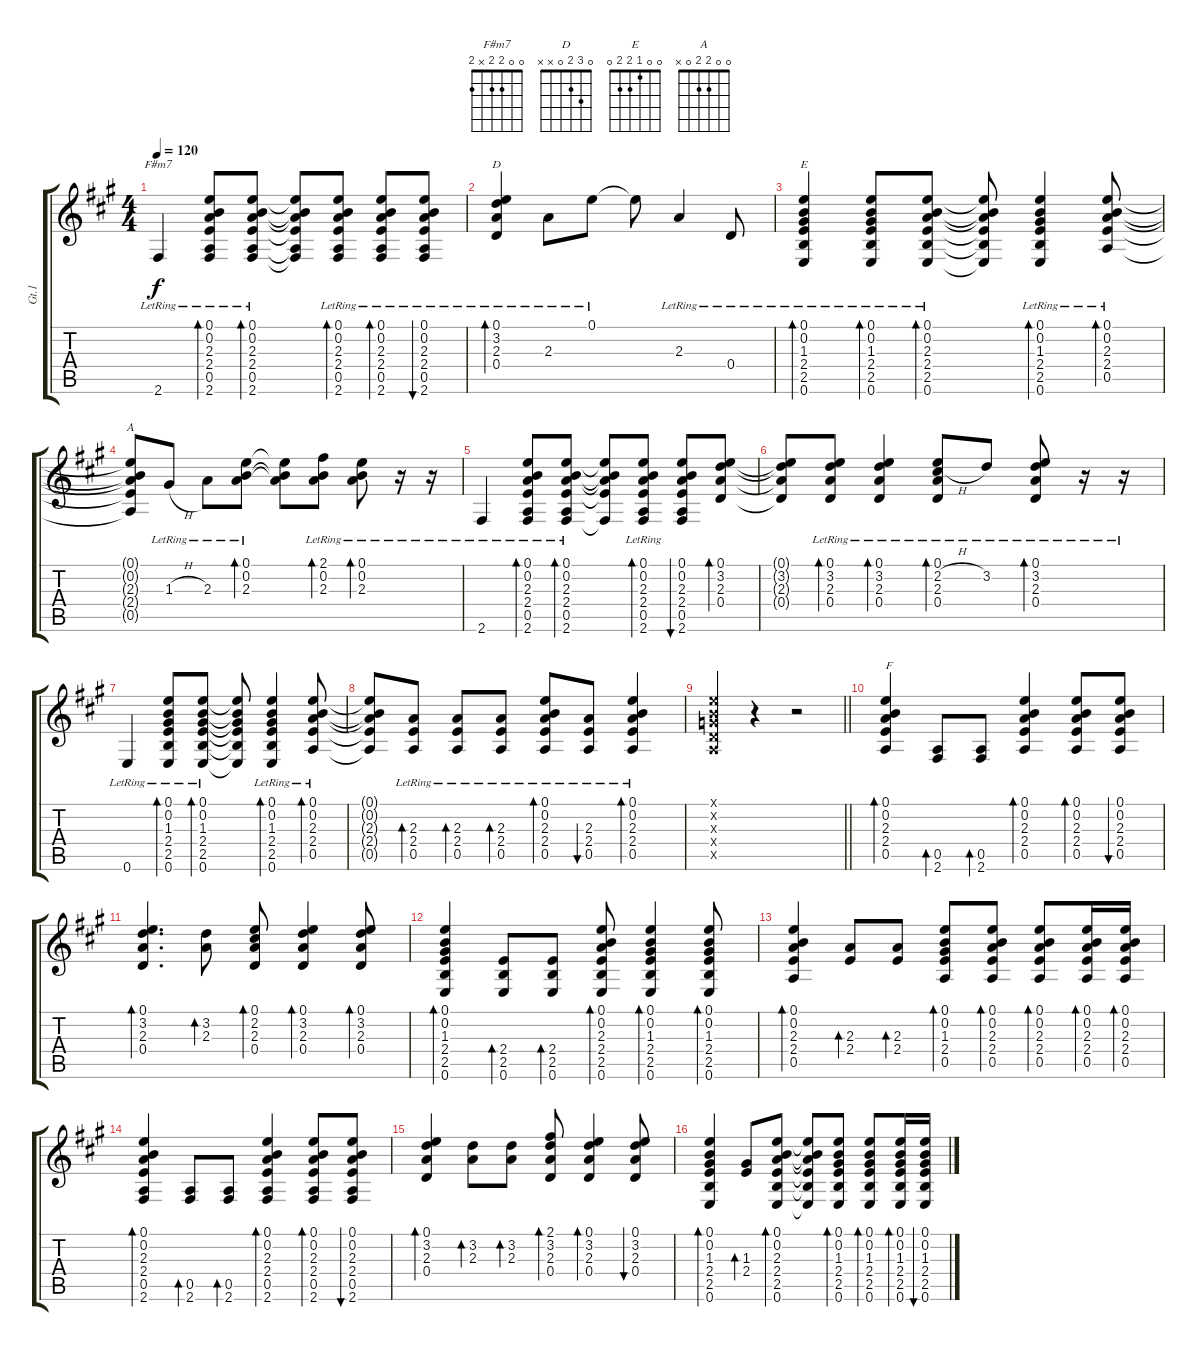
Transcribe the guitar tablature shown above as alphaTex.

\track ("Gt.1" "Gt.1") {instrument acousticguitarsteel}
\staff {score tabs}
\tuning (E4 B3 G3 D3 A2 E2) {hide}
\chord ("F#m7" 0 0 2 2 x 2)
\chord ("D" 0 3 2 0 x x)
\chord ("E" 0 0 1 2 2 0)
\chord ("A" 0 0 2 2 0 x)
\ts (4 4)
\tempo 120
\clef g2
\ks a
2.6{lr}.4{ch "F#m7" dy f} (0.1{lr} 0.2{lr} 2.3{lr} 2.4{lr} 0.5 2.6{lr}).8{bd 60} (0.1{lr} 0.2{lr} 2.3{lr} 2.4{lr} 0.5 2.6{lr}).8{bd 60} (0.1{t} 0.2{t} 2.3{t} 2.4{t} 0.5{t} 2.6{t}).8 (0.1{lr} 0.2{lr} 2.3{lr} 2.4{lr} 0.5 2.6{lr}).8{bd 60} (0.1{lr} 0.2{lr} 2.3{lr} 2.4{lr} 0.5 2.6{lr}).8{bd 60} (0.1{lr} 0.2{lr} 2.3{lr} 2.4{lr} 0.5 2.6{lr}).8{bu 60} |
(0.1{lr} 3.2{lr} 2.3{lr} 0.4{lr}).4{bd 60 ch "D"} 2.3{lr}.8 0.1{lr}.8 0.1{t}.8 2.3{lr}.4 0.4{lr}.8 |
(0.1{lr} 0.2{lr} 1.3{lr} 2.4{lr} 2.5{lr} 0.6{lr}).4{bd 60 ch "E"} (0.1{lr} 0.2{lr} 1.3{lr} 2.4{lr} 2.5{lr} 0.6{lr}).8{bd 60} (0.1{lr} 0.2{lr} 2.3{lr} 2.4{lr} 2.5{lr} 0.6{lr}).8{bd 60} (0.1{t} 0.2{t} 2.3{t} 2.4{t} 2.5{t} 0.6{t}).8 (0.1{lr} 0.2{lr} 1.3{lr} 2.4{lr} 2.5{lr} 0.6{lr}).4{bd 60} (0.1{lr} 0.2{lr} 2.3{lr} 2.4{lr} 0.5{lr}).8{bd 60} |
(0.1{t} 0.2{t} 2.3{t} 2.4{t} 0.5{t}).8{ch "A"} 1.3{h lr}.8 2.3{lr}.8 (0.1{lr} 0.2{lr} 2.3{lr}).8{bd 60} (0.1{t} 0.2{t} 2.3{t}).8 (2.1{lr} 0.2{lr} 2.3{lr}).8{bd 60} (0.1{lr} 0.2{lr} 2.3{lr}).8{bd 60} r.16 r.16 |
2.6{lr}.4 (0.1{lr} 0.2{lr} 2.3{lr} 2.4{lr} 0.5 2.6{lr}).8{bd 60} (0.1{lr} 0.2{lr} 2.3{lr} 2.4{lr} 0.5 2.6{lr}).8{bd 60} (0.1{t} 0.2{t} 2.3{t} 2.4{t} 2.6{t}).8 (0.1{lr} 0.2{lr} 2.3{lr} 2.4{lr} 0.5 2.6{lr}).8{bd 60} (0.1 0.2 2.3 2.4 0.5 2.6).8{bu 60} (0.1 3.2 2.3 0.4).8{bd 60} |
(0.1{t} 3.2{t} 2.3{t} 0.4{t}).8 (0.1{lr} 3.2{lr} 2.3{lr} 0.4{lr}).8{bd 60} (0.1{lr} 3.2{lr} 2.3{lr} 0.4{lr}).4{bd 60} (0.1{lr} 2.2{h lr} 2.3{lr} 0.4{lr}).8{bd 60} 3.2{lr}.8 (0.1{lr} 3.2{lr} 2.3{lr} 0.4{lr}).8{bd 60} r.16 r.16 |
0.6{lr}.4 (0.1{lr} 0.2{lr} 1.3{lr} 2.4{lr} 2.5{lr} 0.6{lr}).8{bd 60} (0.1{lr} 0.2{lr} 1.3{lr} 2.4{lr} 2.5{lr} 0.6{lr}).8{bd 60} (0.1{t} 0.2{t} 1.3{t} 2.4{t} 2.5{t} 0.6{t}).8 (0.1{lr} 0.2{lr} 1.3{lr} 2.4{lr} 2.5{lr} 0.6{lr}).4{bd 60} (0.1{lr} 0.2{lr} 2.3{lr} 2.4{lr} 0.5{lr}).8{bd 60} |
(0.1{t} 0.2{t} 2.3{t} 2.4{t} 0.5{t}).8 (2.3{lr} 2.4{lr} 0.5{lr}).8{bd 60} (2.3{lr} 2.4{lr} 0.5{lr}).8{bd 60} (2.3{lr} 2.4{lr} 0.5{lr}).8{bd 60} (0.1{lr} 0.2{lr} 2.3{lr} 2.4{lr} 0.5{lr}).8{bd 60} (2.3{lr} 2.4{lr} 0.5{lr}).8{bu 60} (0.1{lr} 0.2{lr} 2.3{lr} 2.4{lr} 0.5{lr}).4{bd 60} |
\barLineRight lightlight
(0.1{x} 0.2{x} 0.3{x} 0.4{x} 0.5{x}).4 r.4 r.2 |
(0.1 0.2 2.3 2.4 0.5).4{bd 30 txt "F"} (0.5 2.6).8{bd 60} (0.5 2.6).8{bd 60} (0.1 0.2 2.3 2.4 0.5).4{bd 60} (0.1 0.2 2.3 2.4 0.5).8{bd 60} (0.1 0.2 2.3 2.4 0.5).8{bu 60} |
(0.1 3.2 2.3 0.4).4{d bd 60} (3.2 2.3).8{bd 60} (0.1 2.2 2.3 0.4).8{bd 60} (0.1 3.2 2.3 0.4).4{bd 60} (0.1 3.2 2.3 0.4).8{bd 60} |
(0.1 0.2 1.3 2.4 2.5 0.6).4{bd 60} (2.4 2.5 0.6).8{bd 60} (2.4 2.5 0.6).8{bd 60} (0.1 0.2 2.3 2.4 2.5 0.6).8{bd 60} (0.1 0.2 1.3 2.4 2.5 0.6).4{bd 60} (0.1 0.2 1.3 2.4 2.5 0.6).8{bd 60} |
(0.1 0.2 2.3 2.4 0.5).4{bd 60} (2.3 2.4).8{bd 60} (2.3 2.4).8{bd 60} (0.1 0.2 1.3 2.4 0.5).8{bd 60} (0.1 0.2 2.3 2.4 0.5).8{bd 60} (0.1 0.2 2.3 2.4 0.5).8{bd 60} (0.1 0.2 2.3 2.4 0.5).16{bd 60} (0.1 0.2 2.3 2.4 0.5).16{bd 60} |
(0.1 0.2 2.3 2.4 0.5 2.6).4{bd 60} (0.5 2.6).8{bd 60} (0.5 2.6).8{bd 60} (0.1 0.2 2.3 2.4 0.5 2.6).4{bd 30} (0.1 0.2 2.3 2.4 0.5 2.6).8{bd 60} (0.1 0.2 2.3 2.4 0.5 2.6).8{bu 30} |
(0.1 3.2 2.3 0.4).4{bd 60} (3.2 2.3).8{bd 60} (3.2 2.3).8{bd 60} (2.1 3.2 2.3 0.4).8{bd 60} (0.1 3.2 2.3 0.4).4{bd 60} (0.1 3.2 2.3 0.4).8{bu 60} |
(0.1 0.2 1.3 2.4 2.5 0.6).4{bd 60} (1.3 2.4).8{bd 60} (0.1 0.2 2.3 2.4 2.5 0.6).8{bd 60} (0.1{t} 0.2{t} 2.3{t} 2.4{t} 2.5{t} 0.6{t}).8 (0.1 0.2 1.3 2.4 2.5 0.6).8{bd 60} (0.1 0.2 1.3 2.4 2.5 0.6).8{bd 60} (0.1 0.2 1.3 2.4 2.5 0.6).16{bd 60} (0.1 0.2 1.3 2.4 2.5 0.6).16{bu 60}
